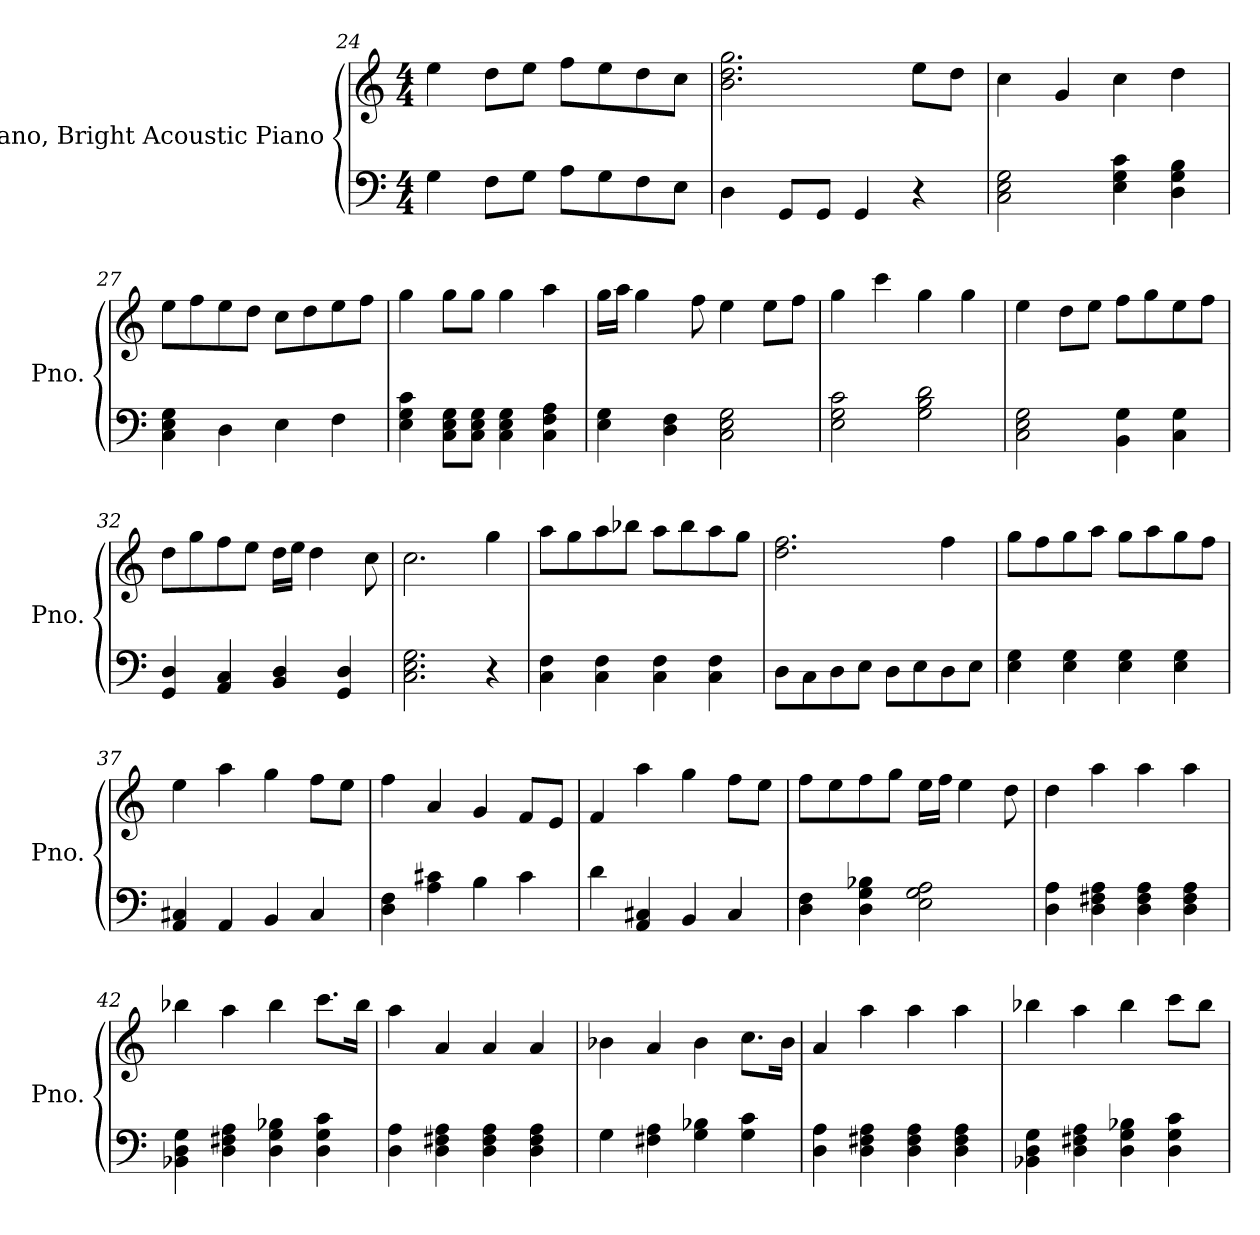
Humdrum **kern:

**kern	**kern
*part2	*part1
*staff2	*staff1
*I"Piano, Bright Acoustic Piano	*I"Piano, Bright Acoustic Piano
*I'Pno.	*I'Pno.
*clefF4	*clefG2
*k[]	*k[]
*M4/4	*M4/4
=24	=24
4G\	4ee\
8F\L	8dd\L
8G\J	8ee\J
8A\L	8ff\L
8G\	8ee\
8F\	8dd\
8E\J	8cc\J
!!LO:LB:g=z
=25	=25
4D\	2.b\ 2.dd\ 2.gg\
8GG/L	.
8GG/J	.
4GG/	.
4r	8ee\L
.	8dd\J
=26	=26
2C\ 2E\ 2G\	4cc\
.	4g/
4E\ 4G\ 4c\	4cc\
4D\ 4G\ 4B\	4dd\
=27	=27
4C\ 4E\ 4G\	8ee\L
.	8ff\
4D\	8ee\
.	8dd\J
4E\	8cc\L
.	8dd\
4F\	8ee\
.	8ff\J
=28	=28
4E\ 4G\ 4c\	4gg\
8C\ 8E\ 8G\L	8gg\L
8C\ 8E\ 8G\J	8gg\J
4C\ 4E\ 4G\	4gg\
4C\ 4F\ 4A\	4aa\
=29	=29
4E\ 4G\	16gg\LL
.	16aa\JJ
.	4gg\
4D\ 4F\	.
.	8ff\
2C\ 2E\ 2G\	4ee\
.	8ee\L
.	8ff\J
=30	=30
2E\ 2G\ 2c\	4gg\
.	4ccc\
2G\ 2B\ 2d\	4gg\
.	4gg\
!!LO:LB:g=z
=31	=31
2C\ 2E\ 2G\	4ee\
.	8dd\L
.	8ee\J
4BB\ 4G\	8ff\L
.	8gg\
4C\ 4G\	8ee\
.	8ff\J
=32	=32
4GG/ 4D/	8dd\L
.	8gg\
4AA/ 4C/	8ff\
.	8ee\J
4BB/ 4D/	16dd\LL
.	16ee\JJ
.	4dd\
4GG/ 4D/	.
.	8cc\
=33	=33
2.C\ 2.E\ 2.G\	2.cc\
4r	4gg\
=34	=34
4C\ 4F\	8aa\L
.	8gg\
4C\ 4F\	8aa\
.	8bb-X\J
4C\ 4F\	8aa\L
.	8bb-\
4C\ 4F\	8aa\
.	8gg\J
=35	=35
8D\L	2.dd\ 2.ff\
8C\	.
8D\	.
8E\J	.
8D\L	.
8E\	.
8D\	4ff\
8E\J	.
!!LO:PB:g=z
=36	=36
4E\ 4G\	8gg\L
.	8ff\
4E\ 4G\	8gg\
.	8aa\J
4E\ 4G\	8gg\L
.	8aa\
4E\ 4G\	8gg\
.	8ff\J
=37	=37
4AA/ 4C#X/	4ee\
4AA/	4aa\
4BB/	4gg\
4C#/	8ff\L
.	8ee\J
=38	=38
4D\ 4F\	4ff\
4A\ 4c#X\	4a/
4B\	4g/
4c#\	8f/L
.	8e/J
=39	=39
4d\	4f/
4AA/ 4C#X/	4aa\
4BB/	4gg\
4C#/	8ff\L
.	8ee\J
=40	=40
4D\ 4F\	8ff\L
.	8ee\
4D\ 4G\ 4B-X\	8ff\
.	8gg\J
2E\ 2G\ 2A\	16ee\LL
.	16ff\JJ
.	4ee\
.	8dd\
=41	=41
4D\ 4A\	4dd\
4D\ 4F#X\ 4A\	4aa\
4D\ 4F#\ 4A\	4aa\
4D\ 4F#\ 4A\	4aa\
!!LO:LB:g=z
=42	=42
4BB-X\ 4D\ 4G\	4bb-X\
4D\ 4F#X\ 4A\	4aa\
4D\ 4G\ 4B-X\	4bb-\
4D\ 4G\ 4c\	8.ccc\L
.	16bb-\Jk
=43	=43
4D\ 4A\	4aa\
4D\ 4F#X\ 4A\	4a/
4D\ 4F#\ 4A\	4a/
4D\ 4F#\ 4A\	4a/
=44	=44
4G\	4b-X\
4F#X\ 4A\	4a/
4G\ 4B-X\	4b-\
4G\ 4c\	8.cc\L
.	16b-\Jk
=45	=45
4D\ 4A\	4a/
4D\ 4F#X\ 4A\	4aa\
4D\ 4F#\ 4A\	4aa\
4D\ 4F#\ 4A\	4aa\
=46	=46
4BB-X\ 4D\ 4G\	4bb-X\
4D\ 4F#X\ 4A\	4aa\
4D\ 4G\ 4B-X\	4bb-\
4D\ 4G\ 4c\	8ccc\L
.	8bb-\J
=	=
*-	*-
